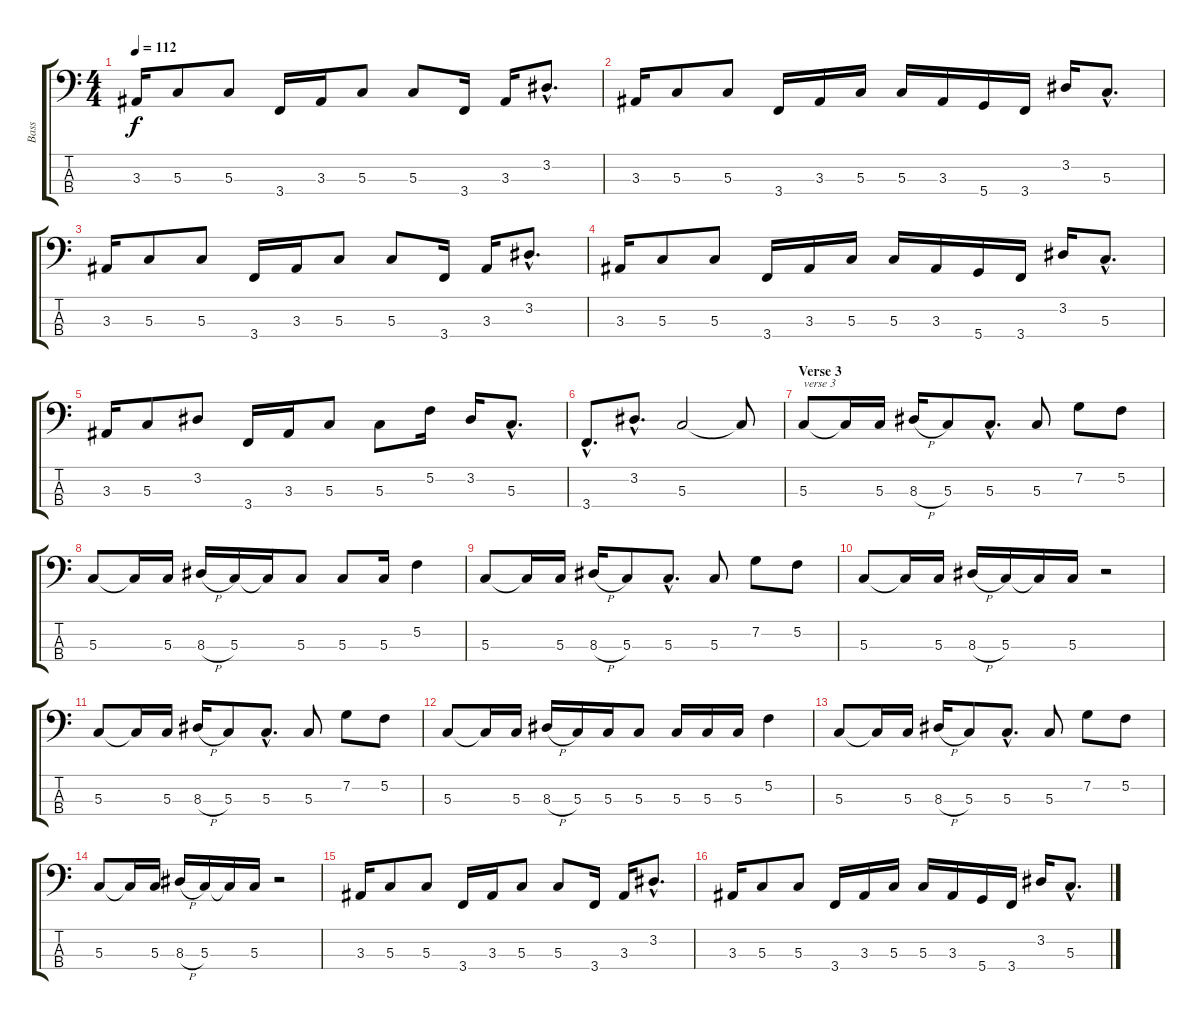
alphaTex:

\track ("Bass" "Bass") {instrument electricbasspick}
\staff {score tabs}
\tuning (F2 C2 G1 D1) {hide}
\ts (4 4)
\tempo 112
\clef f4
\ks c
3.3.16{dy f} 5.3.8 5.3.8 3.4.16 3.3.16 5.3.8 5.3.8 3.4.16 3.3.16 3.2{hac}.8{d} |
3.3.16 5.3.8 5.3.8 3.4.16 3.3.16 5.3.16 5.3.16 3.3.16 5.4.16 3.4.16 3.2.16 5.3{hac}.8{d} |
3.3.16 5.3.8 5.3.8 3.4.16 3.3.16 5.3.8 5.3.8 3.4.16 3.3.16 3.2{hac}.8{d} |
3.3.16 5.3.8 5.3.8 3.4.16 3.3.16 5.3.16 5.3.16 3.3.16 5.4.16 3.4.16 3.2.16 5.3{hac}.8{d} |
3.3.16 5.3.8 3.2.8 3.4.16 3.3.16 5.3.8 5.3.8 5.2.16 3.2.16 5.3{hac}.8{d} |
3.4{hac}.8{d} 3.2{hac}.8{d} 5.3.2 5.3{t}.8 |
\section ("" "Verse 3")
5.3.8{txt "verse 3"} 5.3{t}.16 5.3.16 8.3{h}.16 5.3.8 5.3{hac}.8{d} 5.3.8 7.2.8 5.2.8 |
5.3.8 5.3{t}.16 5.3.16 8.3{h}.16 5.3.16 5.3{t}.16 5.3.8 5.3.8 5.3.16 5.2.4 |
5.3.8 5.3{t}.16 5.3.16 8.3{h}.16 5.3.8 5.3{hac}.8{d} 5.3.8 7.2.8 5.2.8 |
5.3.8 5.3{t}.16 5.3.16 8.3{h}.16 5.3.16 5.3{t}.16 5.3.16 r.2 |
5.3.8 5.3{t}.16 5.3.16 8.3{h}.16 5.3.8 5.3{hac}.8{d} 5.3.8 7.2.8 5.2.8 |
5.3.8 5.3{t}.16 5.3.16 8.3{h}.16 5.3.16 5.3.16 5.3.8 5.3.16 5.3.16 5.3.16 5.2.4 |
5.3.8 5.3{t}.16 5.3.16 8.3{h}.16 5.3.8 5.3{hac}.8{d} 5.3.8 7.2.8 5.2.8 |
5.3.8 5.3{t}.16 5.3.16 8.3{h}.16 5.3.16 5.3{t}.16 5.3.16 r.2 |
3.3.16 5.3.8 5.3.8 3.4.16 3.3.16 5.3.8 5.3.8 3.4.16 3.3.16 3.2{hac}.8{d} |
3.3.16 5.3.8 5.3.8 3.4.16 3.3.16 5.3.16 5.3.16 3.3.16 5.4.16 3.4.16 3.2.16 5.3{hac}.8{d}
